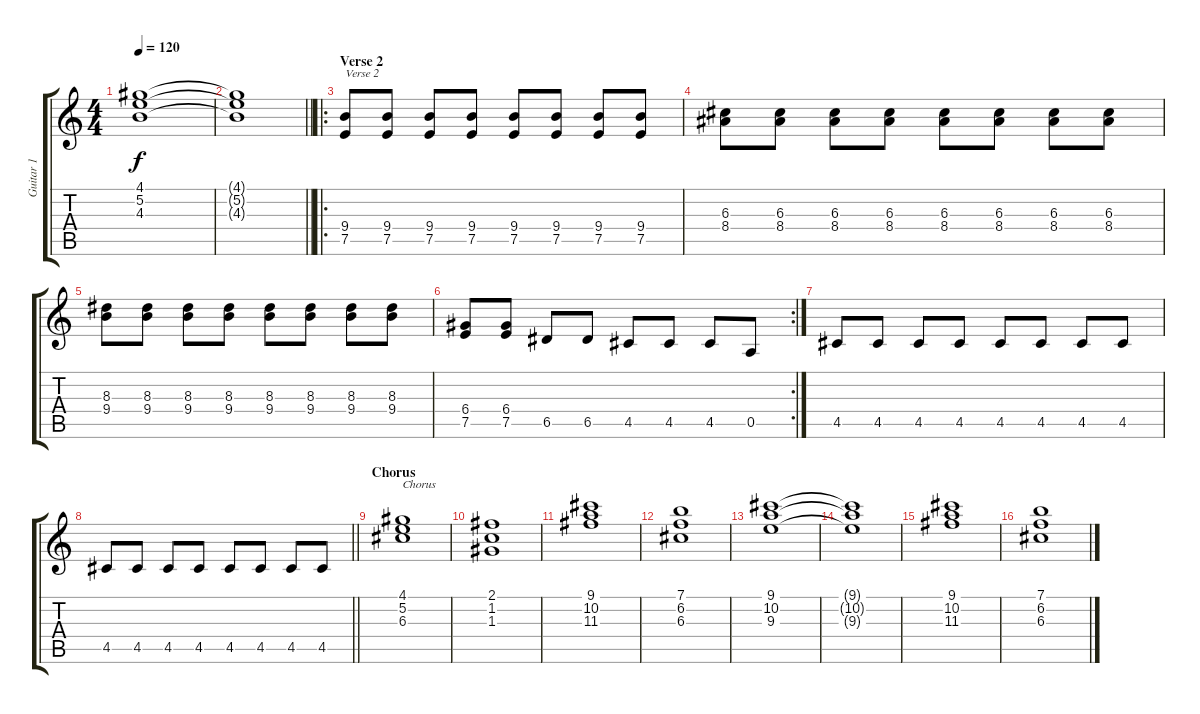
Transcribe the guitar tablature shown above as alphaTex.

\track ("Guitar 1" "Guitar 1") {instrument overdrivenguitar}
\staff {score tabs}
\tuning (E4 B3 G3 D3 A2 E2) {hide}
\ts (4 4)
\tempo 120
\clef g2
\ks c
(4.1 5.2 4.3).1{dy f} |
\barLineRight lightlight
(4.1{t} 5.2{t} 4.3{t}).1 |
\ro
\section ("" "Verse 2")
(9.4 7.5).8{txt "Verse 2"} (9.4 7.5).8 (9.4 7.5).8 (9.4 7.5).8 (9.4 7.5).8 (9.4 7.5).8 (9.4 7.5).8 (9.4 7.5).8 |
(6.3 8.4).8 (6.3 8.4).8 (6.3 8.4).8 (6.3 8.4).8 (6.3 8.4).8 (6.3 8.4).8 (6.3 8.4).8 (6.3 8.4).8 |
(8.3 9.4).8 (8.3 9.4).8 (8.3 9.4).8 (8.3 9.4).8 (8.3 9.4).8 (8.3 9.4).8 (8.3 9.4).8 (8.3 9.4).8 |
\rc 2
(6.4 7.5).8 (6.4 7.5).8 6.5.8 6.5.8 4.5.8 4.5.8 4.5.8 0.5.8 |
4.5.8 4.5.8 4.5.8 4.5.8 4.5.8 4.5.8 4.5.8 4.5.8 |
\barLineRight lightlight
4.5.8 4.5.8 4.5.8 4.5.8 4.5.8 4.5.8 4.5.8 4.5.8 |
\section ("" "Chorus")
(4.1 5.2 6.3).1{txt "Chorus"} |
(2.1 1.2 1.3).1 |
(9.1 10.2 11.3).1 |
(7.1 6.2 6.3).1 |
(9.1 10.2 9.3).1 |
(9.1{t} 10.2{t} 9.3{t}).1 |
(9.1 10.2 11.3).1 |
(7.1 6.2 6.3).1
